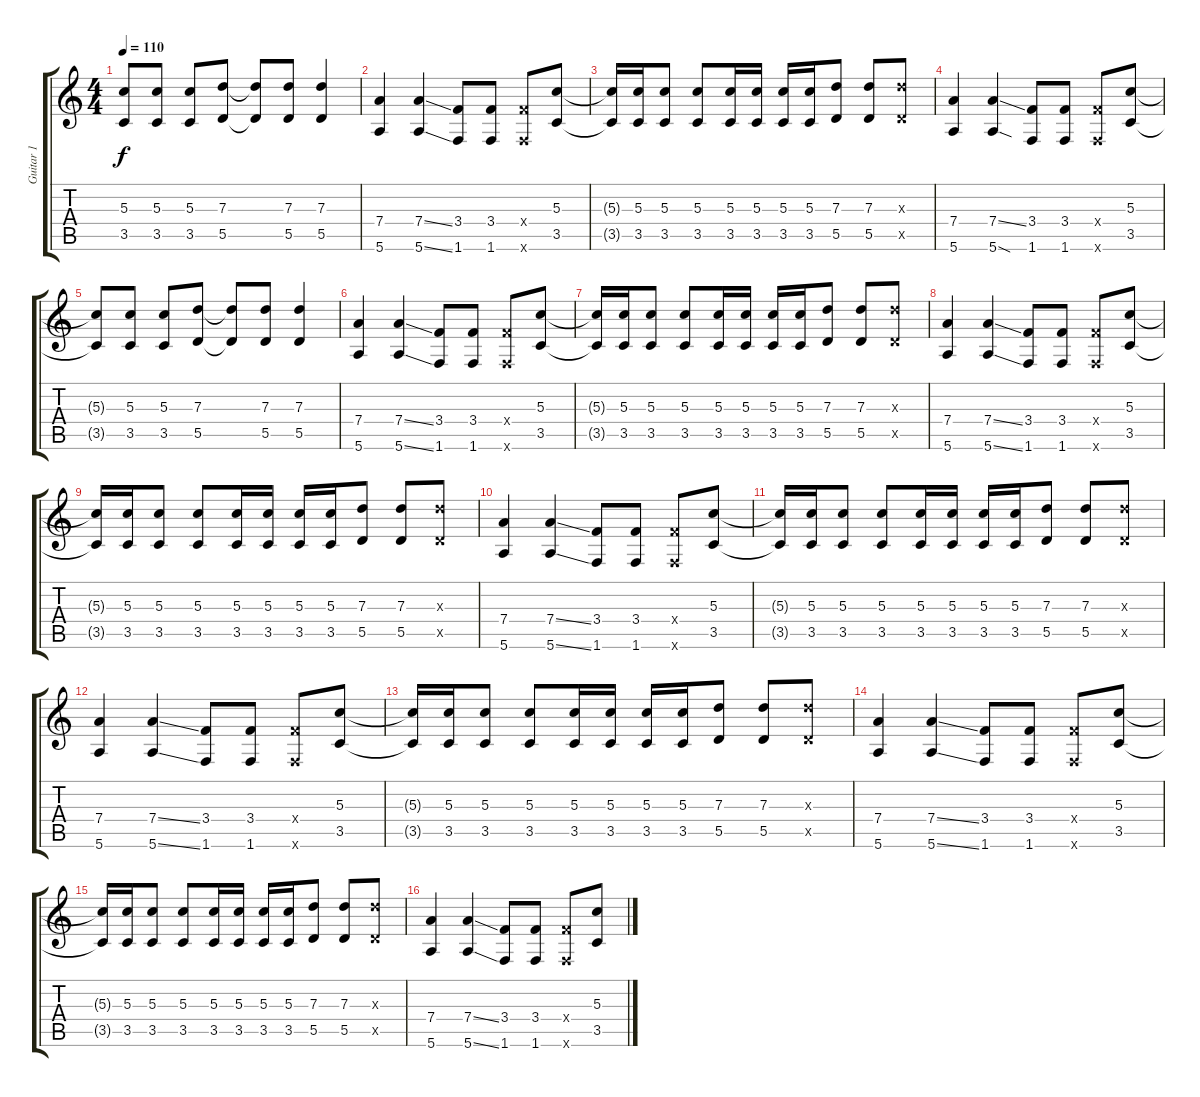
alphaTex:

\track ("Guitar 1" "Guitar 1") {instrument distortionguitar}
\staff {score tabs}
\tuning (E4 B3 G3 D3 A2 E2) {hide}
\ts (4 4)
\tempo 110
\clef g2
\ks c
(5.3{t} 3.5{t}).8{dy f} (5.3 3.5).8 (5.3 3.5).8 (7.3 5.5).8 (7.3{t} 5.5{t}).8 (7.3 5.5).8 (7.3 5.5).4 |
(7.4 5.6).4 (7.4{ss} 5.6{ss}).4 (3.4 1.6).8 (3.4 1.6).8 (3.4{x} 1.6{x}).8 (5.3 3.5).8 |
(5.3{t} 3.5{t}).16 (5.3 3.5).16 (5.3 3.5).8 (5.3 3.5).8 (5.3 3.5).16 (5.3 3.5).16 (5.3 3.5).16 (5.3 3.5).16 (7.3 5.5).8 (7.3 5.5).8 (7.3{x} 5.5{x}).8 |
(7.4 5.6).4 (7.4{ss} 5.6{sod}).4 (3.4 1.6).8 (3.4 1.6).8 (3.4{x} 1.6{x}).8 (5.3 3.5).8 |
(5.3{t} 3.5{t}).8 (5.3 3.5).8 (5.3 3.5).8 (7.3 5.5).8 (7.3{t} 5.5{t}).8 (7.3 5.5).8 (7.3 5.5).4 |
(7.4 5.6).4 (7.4{ss} 5.6{ss}).4 (3.4 1.6).8 (3.4 1.6).8 (3.4{x} 1.6{x}).8 (5.3 3.5).8 |
(5.3{t} 3.5{t}).16 (5.3 3.5).16 (5.3 3.5).8 (5.3 3.5).8 (5.3 3.5).16 (5.3 3.5).16 (5.3 3.5).16 (5.3 3.5).16 (7.3 5.5).8 (7.3 5.5).8 (7.3{x} 5.5{x}).8 |
(7.4 5.6).4 (7.4{ss} 5.6{ss}).4 (3.4 1.6).8 (3.4 1.6).8 (3.4{x} 1.6{x}).8 (5.3 3.5).8 |
(5.3{t} 3.5{t}).16 (5.3 3.5).16 (5.3 3.5).8 (5.3 3.5).8 (5.3 3.5).16 (5.3 3.5).16 (5.3 3.5).16 (5.3 3.5).16 (7.3 5.5).8 (7.3 5.5).8 (7.3{x} 5.5{x}).8 |
(7.4 5.6).4 (7.4{ss} 5.6{ss}).4 (3.4 1.6).8 (3.4 1.6).8 (3.4{x} 1.6{x}).8 (5.3 3.5).8 |
(5.3{t} 3.5{t}).16 (5.3 3.5).16 (5.3 3.5).8 (5.3 3.5).8 (5.3 3.5).16 (5.3 3.5).16 (5.3 3.5).16 (5.3 3.5).16 (7.3 5.5).8 (7.3 5.5).8 (7.3{x} 5.5{x}).8 |
(7.4 5.6).4 (7.4{ss} 5.6{ss}).4 (3.4 1.6).8 (3.4 1.6).8 (3.4{x} 1.6{x}).8 (5.3 3.5).8 |
(5.3{t} 3.5{t}).16 (5.3 3.5).16 (5.3 3.5).8 (5.3 3.5).8 (5.3 3.5).16 (5.3 3.5).16 (5.3 3.5).16 (5.3 3.5).16 (7.3 5.5).8 (7.3 5.5).8 (7.3{x} 5.5{x}).8 |
(7.4 5.6).4 (7.4{ss} 5.6{ss}).4 (3.4 1.6).8 (3.4 1.6).8 (3.4{x} 1.6{x}).8 (5.3 3.5).8 |
(5.3{t} 3.5{t}).16 (5.3 3.5).16 (5.3 3.5).8 (5.3 3.5).8 (5.3 3.5).16 (5.3 3.5).16 (5.3 3.5).16 (5.3 3.5).16 (7.3 5.5).8 (7.3 5.5).8 (7.3{x} 5.5{x}).8 |
(7.4 5.6).4 (7.4{ss} 5.6{ss}).4 (3.4 1.6).8 (3.4 1.6).8 (3.4{x} 1.6{x}).8 (5.3 3.5).8
